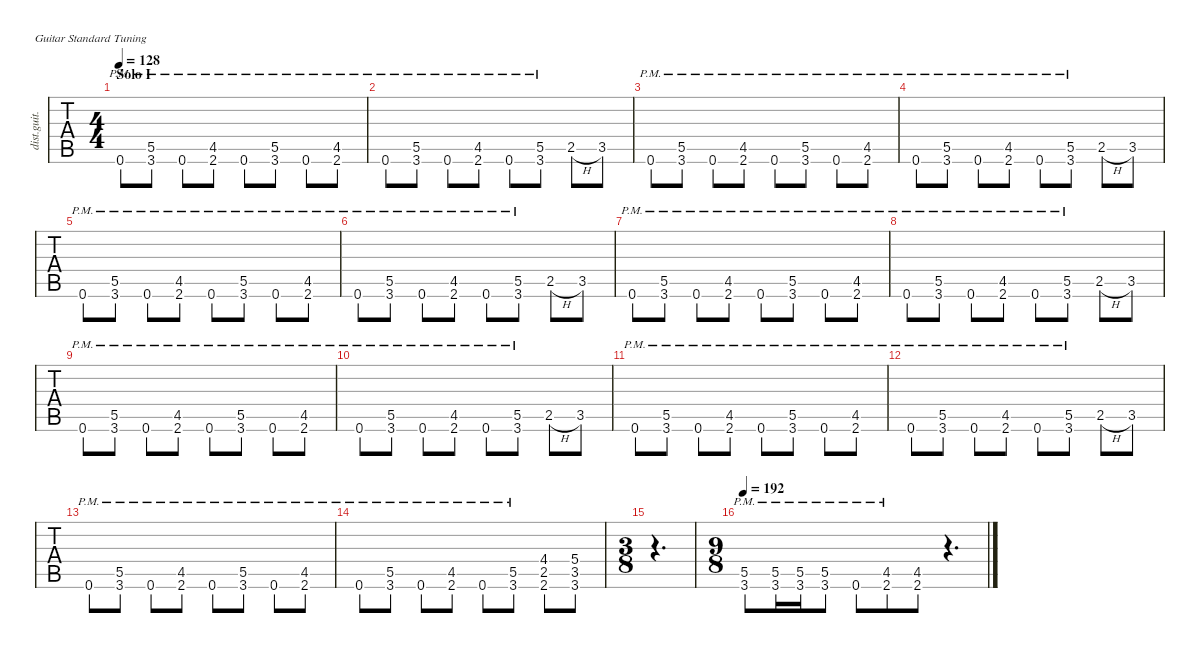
\defaultSystemsLayout 4
\hideDynamics
\bracketExtendMode nobrackets
\otherSystemsTrackNameOrientation horizontal
\track ("Rhythm Guitar (Kirk)" "dist.guit.") {defaultSystemsLayout 4 multiBarRest instrument distortionguitar}
\staff {tabs}
\tuning (E4 B3 G3 D3 A2 E2)
\ts (4 4)
\beaming (8 2 2 2 2)
\section ("" "Solo I")
\tempo 128
\clef g2
\ks c
0.6{pm}.8{dy mf} (3.6{pm} 5.5{pm}).8 0.6{pm}.8 (2.6{pm acc #} 4.5{pm acc #}).8 0.6{pm}.8 (3.6{pm} 5.5{pm}).8 0.6{pm}.8 (2.6{pm acc #} 4.5{pm acc #}).8 |
0.6{pm}.8 (3.6{pm} 5.5{pm}).8 0.6{pm}.8 (2.6{pm acc #} 4.5{pm acc #}).8 0.6{pm}.8 (3.6{pm} 5.5{pm}).8 2.5{h}.8 3.5.8 |
0.6{pm}.8 (3.6{pm} 5.5{pm}).8 0.6{pm}.8 (2.6{pm acc #} 4.5{pm acc #}).8 0.6{pm}.8 (3.6{pm} 5.5{pm}).8 0.6{pm}.8 (2.6{pm acc #} 4.5{pm acc #}).8 |
0.6{pm}.8 (3.6{pm} 5.5{pm}).8 0.6{pm}.8 (2.6{pm acc #} 4.5{pm acc #}).8 0.6{pm}.8 (3.6{pm} 5.5{pm}).8 2.5{h}.8 3.5.8 |
0.6{pm}.8 (3.6{pm} 5.5{pm}).8 0.6{pm}.8 (2.6{pm acc #} 4.5{pm acc #}).8 0.6{pm}.8 (3.6{pm} 5.5{pm}).8 0.6{pm}.8 (2.6{pm acc #} 4.5{pm acc #}).8 |
0.6{pm}.8 (3.6{pm} 5.5{pm}).8 0.6{pm}.8 (2.6{pm acc #} 4.5{pm acc #}).8 0.6{pm}.8 (3.6{pm} 5.5{pm}).8 2.5{h}.8 3.5.8 |
0.6{pm}.8 (3.6{pm} 5.5{pm}).8 0.6{pm}.8 (2.6{pm acc #} 4.5{pm acc #}).8 0.6{pm}.8 (3.6{pm} 5.5{pm}).8 0.6{pm}.8 (2.6{pm acc #} 4.5{pm acc #}).8 |
0.6{pm}.8 (3.6{pm} 5.5{pm}).8 0.6{pm}.8 (2.6{pm acc #} 4.5{pm acc #}).8 0.6{pm}.8 (3.6{pm} 5.5{pm}).8 2.5{h}.8 3.5.8 |
0.6{pm}.8 (3.6{pm} 5.5{pm}).8 0.6{pm}.8 (2.6{pm acc #} 4.5{pm acc #}).8 0.6{pm}.8 (3.6{pm} 5.5{pm}).8 0.6{pm}.8 (2.6{pm acc #} 4.5{pm acc #}).8 |
0.6{pm}.8 (3.6{pm} 5.5{pm}).8 0.6{pm}.8 (2.6{pm acc #} 4.5{pm acc #}).8 0.6{pm}.8 (3.6{pm} 5.5{pm}).8 2.5{h}.8 3.5.8 |
0.6{pm}.8 (3.6{pm} 5.5{pm}).8 0.6{pm}.8 (2.6{pm acc #} 4.5{pm acc #}).8 0.6{pm}.8 (3.6{pm} 5.5{pm}).8 0.6{pm}.8 (2.6{pm acc #} 4.5{pm acc #}).8 |
0.6{pm}.8 (3.6{pm} 5.5{pm}).8 0.6{pm}.8 (2.6{pm acc #} 4.5{pm acc #}).8 0.6{pm}.8 (3.6{pm} 5.5{pm}).8 2.5{h}.8 3.5.8 |
0.6{pm}.8 (3.6{pm} 5.5{pm}).8 0.6{pm}.8 (2.6{pm acc #} 4.5{pm acc #}).8 0.6{pm}.8 (3.6{pm} 5.5{pm}).8 0.6{pm}.8 (2.6{pm acc #} 4.5{pm acc #}).8 |
0.6{pm}.8 (3.6{pm} 5.5{pm}).8 0.6{pm}.8 (2.6{pm acc #} 4.5{pm acc #}).8 0.6{pm}.8 (3.6{pm} 5.5{pm}).8 (2.5 4.4{acc #} 2.6{acc #}).8 (3.5 5.4 3.6).8 |
\ts (3 8)
\beaming (8 3)
r.4{d} |
\ts (9 8)
\beaming (8 3 3 3)
\tempo 192
(3.6{pm} 5.5{pm}).8 (3.6{pm} 5.5{pm}).16 (3.6{pm} 5.5{pm}).16 (3.6{pm} 5.5{pm}).8 0.6{pm}.8 (2.6{pm acc #} 4.5{pm acc #}).8 (2.6{acc #} 4.5{acc #}).8 r.4{d}
